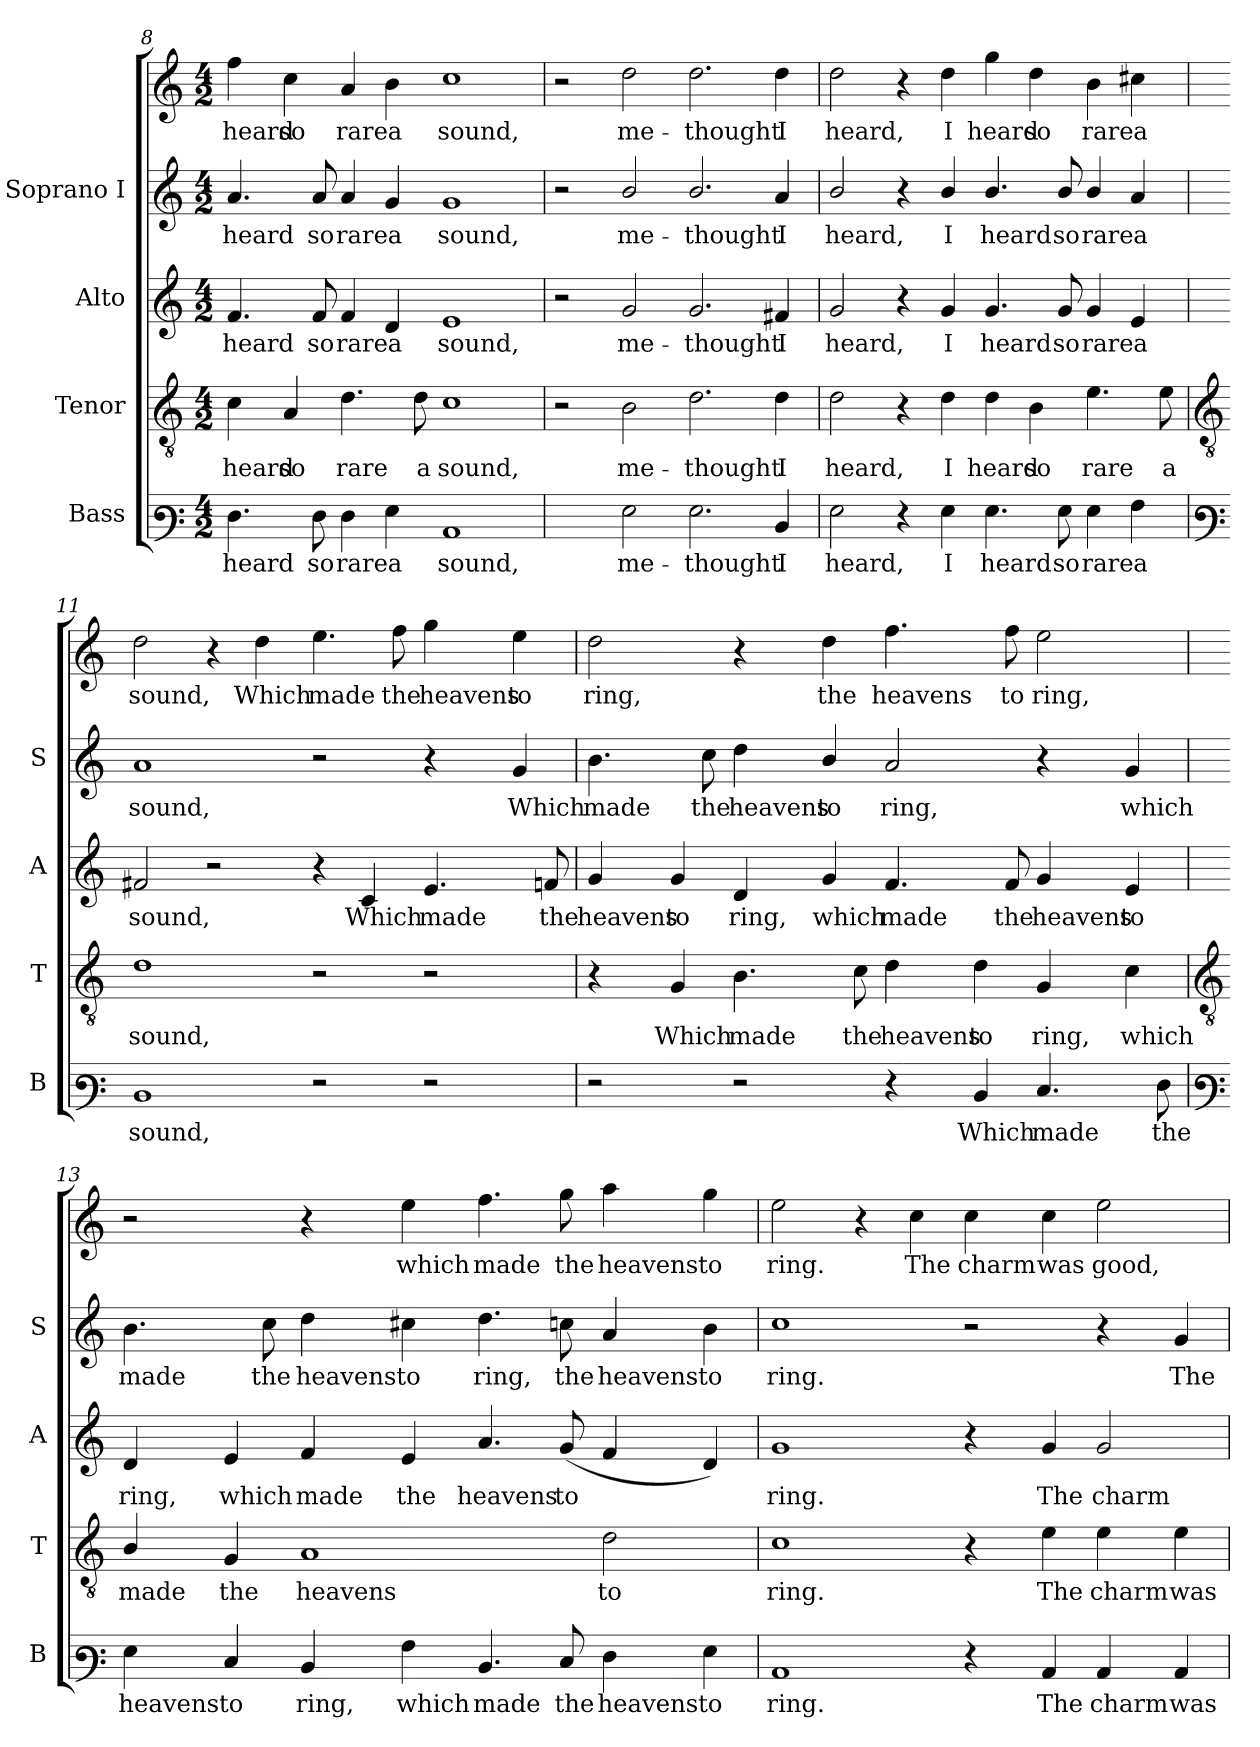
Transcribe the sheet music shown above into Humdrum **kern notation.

**kern	**text	**kern	**text	**kern	**text	**kern	**text	**kern	**text
*part4	*part4	*part3	*part3	*part2	*part2	*part1	*part1	*part1	*part1
*staff5	*staff5	*staff4	*staff4	*staff3	*staff3	*staff2	*staff2	*staff1	*staff1
*I"Bass	*	*I"Tenor	*	*I"Alto	*	*I"Soprano I	*	*	*
*I'B	*	*I'T	*	*I'A	*	*I'S	*	*	*
*clefF3	*	*clefGv2	*	*clefG2	*	*clefG2	*	*clefG2	*
*k[]	*	*k[]	*	*k[]	*	*k[]	*	*k[]	*
*C:	*	*C:	*	*C:	*	*C:	*	*C:	*
*M4/2	*	*M4/2	*	*M4/2	*	*M4/2	*	*M4/2	*
=8	=8	=8	=8	=8	=8	=8	=8	=8	=8
!	!LO:LY:b	!	!LO:LY:b	!	!LO:LY:b	!	!LO:LY:b	!	!LO:LY:b
4.F	heard	4c	heard	4.f	heard	4.a	heard	4ff	heard
!	!	!	!LO:LY:b	!	!	!	!	!	!LO:LY:b
.	.	4A	so	.	.	.	.	4cc	so
!	!LO:LY:b	!	!	!	!LO:LY:b	!	!LO:LY:b	!	!
8F	so	.	.	8f	so	8a	so	.	.
!	!LO:LY:b	!	!LO:LY:b	!	!LO:LY:b	!	!LO:LY:b	!	!LO:LY:b
4F	rare	4.d	rare	4f	rare	4a	rare	4a	rare
!	!LO:LY:b	!	!	!	!LO:LY:b	!	!LO:LY:b	!	!LO:LY:b
4G	a	.	.	4d	a	4g	a	4b	a
!	!	!	!LO:LY:b	!	!	!	!	!	!
.	.	8d	a	.	.	.	.	.	.
!	!LO:LY:b	!	!LO:LY:b	!	!LO:LY:b	!	!LO:LY:b	!	!LO:LY:b
1C	sound,	1c	sound,	1e	sound,	1g	sound,	1cc	sound,
=9	=9	=9	=9	=9	=9	=9	=9	=9	=9
2ryy	.	2r	.	2r	.	2r	.	2r	.
!	!LO:LY:b	!	!LO:LY:b	!	!LO:LY:b	!	!LO:LY:b	!	!LO:LY:b
2G	me-	2B	me-	2g	me-	2b/	me-	2dd	me-
!	!LO:LY:b	!	!LO:LY:b	!	!LO:LY:b	!	!LO:LY:b	!	!LO:LY:b
2.G	-thought	2.d	-thought	2.g	-thought	2.b/	-thought	2.dd	-thought
!	!LO:LY:b	!	!LO:LY:b	!	!LO:LY:b	!	!LO:LY:b	!	!LO:LY:b
4D	I	4d	I	4f#X	I	4a	I	4dd	I
=10	=10	=10	=10	=10	=10	=10	=10	=10	=10
!	!LO:LY:b	!	!LO:LY:b	!	!LO:LY:b	!	!LO:LY:b	!	!LO:LY:b
2G	heard,	2d	heard,	2g	heard,	2b/	heard,	2dd	heard,
4r	.	4r	.	4r	.	4r	.	4r	.
!	!LO:LY:b	!	!LO:LY:b	!	!LO:LY:b	!	!LO:LY:b	!	!LO:LY:b
4G	I	4d	I	4g	I	4b/	I	4dd	I
!	!LO:LY:b	!	!LO:LY:b	!	!LO:LY:b	!	!LO:LY:b	!	!LO:LY:b
4.G	heard	4d	heard	4.g	heard	4.b/	heard	4gg	heard
!	!	!	!LO:LY:b	!	!	!	!	!	!LO:LY:b
.	.	4B	so	.	.	.	.	4dd	so
!	!LO:LY:b	!	!	!	!LO:LY:b	!	!LO:LY:b	!	!
8G	so	.	.	8g	so	8b/	so	.	.
!	!LO:LY:b	!	!LO:LY:b	!	!LO:LY:b	!	!LO:LY:b	!	!LO:LY:b
4G	rare	4.e	rare	4g	rare	4b/	rare	4b	rare
!	!LO:LY:b	!	!	!	!LO:LY:b	!	!LO:LY:b	!	!LO:LY:b
4A	a	.	.	4e	a	4a	a	4cc#X	a
!	!	!	!LO:LY:b	!	!	!	!	!	!
.	.	8e	a	.	.	.	.	.	.
!!LO:LB:g=z
=11	=11	=11	=11	=11	=11	=11	=11	=11	=11
*clefF3	*	*clefGv2	*	*	*	*	*	*	*
!	!LO:LY:b	!	!LO:LY:b	!	!LO:LY:b	!	!LO:LY:b	!	!LO:LY:b
1D	sound,	1d	sound,	2f#X	sound,	1a	sound,	2dd	sound,
.	.	.	.	2r	.	.	.	4r	.
!	!	!	!	!	!	!	!	!	!LO:LY:b
.	.	.	.	.	.	.	.	4dd	Which
!	!	!	!	!	!	!	!	!	!LO:LY:b
2r	.	2r	.	4r	.	2r	.	4.ee	made
!	!	!	!	!	!LO:LY:b	!	!	!	!
.	.	.	.	4c	Which	.	.	.	.
!	!	!	!	!	!	!	!	!	!LO:LY:b
.	.	.	.	.	.	.	.	8ff	the
!	!	!	!	!	!LO:LY:b	!	!	!	!LO:LY:b
2r	.	2r	.	4.e	made	4r	.	4gg	heavens
!	!	!	!	!	!	!	!LO:LY:b	!	!LO:LY:b
.	.	.	.	.	.	4g	Which	4ee	to
!	!	!	!	!	!LO:LY:b	!	!	!	!
.	.	.	.	8fn	the	.	.	.	.
=12	=12	=12	=12	=12	=12	=12	=12	=12	=12
!	!	!	!	!	!LO:LY:b	!	!LO:LY:b	!	!LO:LY:b
2r	.	4r	.	4g	heavens	4.b	made	2dd	ring,
!	!	!	!LO:LY:b	!	!LO:LY:b	!	!	!	!
.	.	4G	Which	4g	to	.	.	.	.
!	!	!	!	!	!	!	!LO:LY:b	!	!
.	.	.	.	.	.	8cc	the	.	.
!	!	!	!LO:LY:b	!	!LO:LY:b	!	!LO:LY:b	!	!
2r	.	4.B	made	4d	ring,	4dd	heavens	4r	.
!	!	!	!	!	!LO:LY:b	!	!LO:LY:b	!	!LO:LY:b
.	.	.	.	4g	which	4b/	to	4dd	the
!	!	!	!LO:LY:b	!	!	!	!	!	!
.	.	8c	the	.	.	.	.	.	.
!	!	!	!LO:LY:b	!	!LO:LY:b	!	!LO:LY:b	!	!LO:LY:b
4r	.	4d	heavens	4.f	made	2a	ring,	4.ff	heavens
!	!LO:LY:b	!	!LO:LY:b	!	!	!	!	!	!
4D	Which	4d	to	.	.	.	.	.	.
!	!	!	!	!	!LO:LY:b	!	!	!	!LO:LY:b
.	.	.	.	8f	the	.	.	8ff	to
!	!LO:LY:b	!	!LO:LY:b	!	!LO:LY:b	!	!	!	!LO:LY:b
4.E	made	4G	ring,	4g	heavens	4r	.	2ee	ring,
!	!	!	!LO:LY:b	!	!LO:LY:b	!	!LO:LY:b	!	!
.	.	4c	which	4e	to	4g	which	.	.
!	!LO:LY:b	!	!	!	!	!	!	!	!
8F	the	.	.	.	.	.	.	.	.
!!LO:LB:g=z
=13	=13	=13	=13	=13	=13	=13	=13	=13	=13
*clefF3	*	*clefGv2	*	*	*	*	*	*	*
!	!LO:LY:b	!	!LO:LY:b	!	!LO:LY:b	!	!LO:LY:b	!	!
4G	heavens	4B/	made	4d	ring,	4.b	made	2r	.
!	!LO:LY:b	!	!LO:LY:b	!	!LO:LY:b	!	!	!	!
4E	to	4G	the	4e	which	.	.	.	.
!	!	!	!	!	!	!	!LO:LY:b	!	!
.	.	.	.	.	.	8cc	the	.	.
!	!LO:LY:b	!	!LO:LY:b	!	!LO:LY:b	!	!LO:LY:b	!	!
4D	ring,	1A	heavens	4f	made	4dd	heavens	4r	.
!	!LO:LY:b	!	!	!	!LO:LY:b	!	!LO:LY:b	!	!LO:LY:b
4A	which	.	.	4e	the	4cc#X	to	4ee	which
!	!LO:LY:b	!	!	!	!LO:LY:b	!	!LO:LY:b	!	!LO:LY:b
4.D	made	.	.	4.a	heavens	4.dd	ring,	4.ff	made
!	!LO:LY:b	!	!	!	!LO:LY:b	!	!LO:LY:b	!	!LO:LY:b
8E	the	.	.	(<8g	to	8ccn	the	8gg	the
!	!LO:LY:b	!	!LO:LY:b	!	!	!	!LO:LY:b	!	!LO:LY:b
4F	heavens	2d	to	4f	.	4a	heavens	4aa	heavens
!	!LO:LY:b	!	!	!	!	!	!LO:LY:b	!	!LO:LY:b
4G	to	.	.	4d)	.	4b	to	4gg	to
=14	=14	=14	=14	=14	=14	=14	=14	=14	=14
!	!LO:LY:b	!	!LO:LY:b	!	!LO:LY:b	!	!LO:LY:b	!	!LO:LY:b
1C	ring.	1c	ring.	1g	ring.	1cc	ring.	2ee	ring.
.	.	.	.	.	.	.	.	4r	.
!	!	!	!	!	!	!	!	!	!LO:LY:b
.	.	.	.	.	.	.	.	4cc	The
!	!	!	!	!	!	!	!	!	!LO:LY:b
4r	.	4r	.	4r	.	2r	.	4cc	charm
!	!LO:LY:b	!	!LO:LY:b	!	!LO:LY:b	!	!	!	!LO:LY:b
4C	The	4e	The	4g	The	.	.	4cc	was
!	!LO:LY:b	!	!LO:LY:b	!	!LO:LY:b	!	!	!	!LO:LY:b
4C	charm	4e	charm	2g	charm	4r	.	2ee	good,
!	!LO:LY:b	!	!LO:LY:b	!	!	!	!LO:LY:b	!	!
4C	was	4e	was	.	.	4g	The	.	.
=	=	=	=	=	=	=	=	=	=
*-	*-	*-	*-	*-	*-	*-	*-	*-	*-
